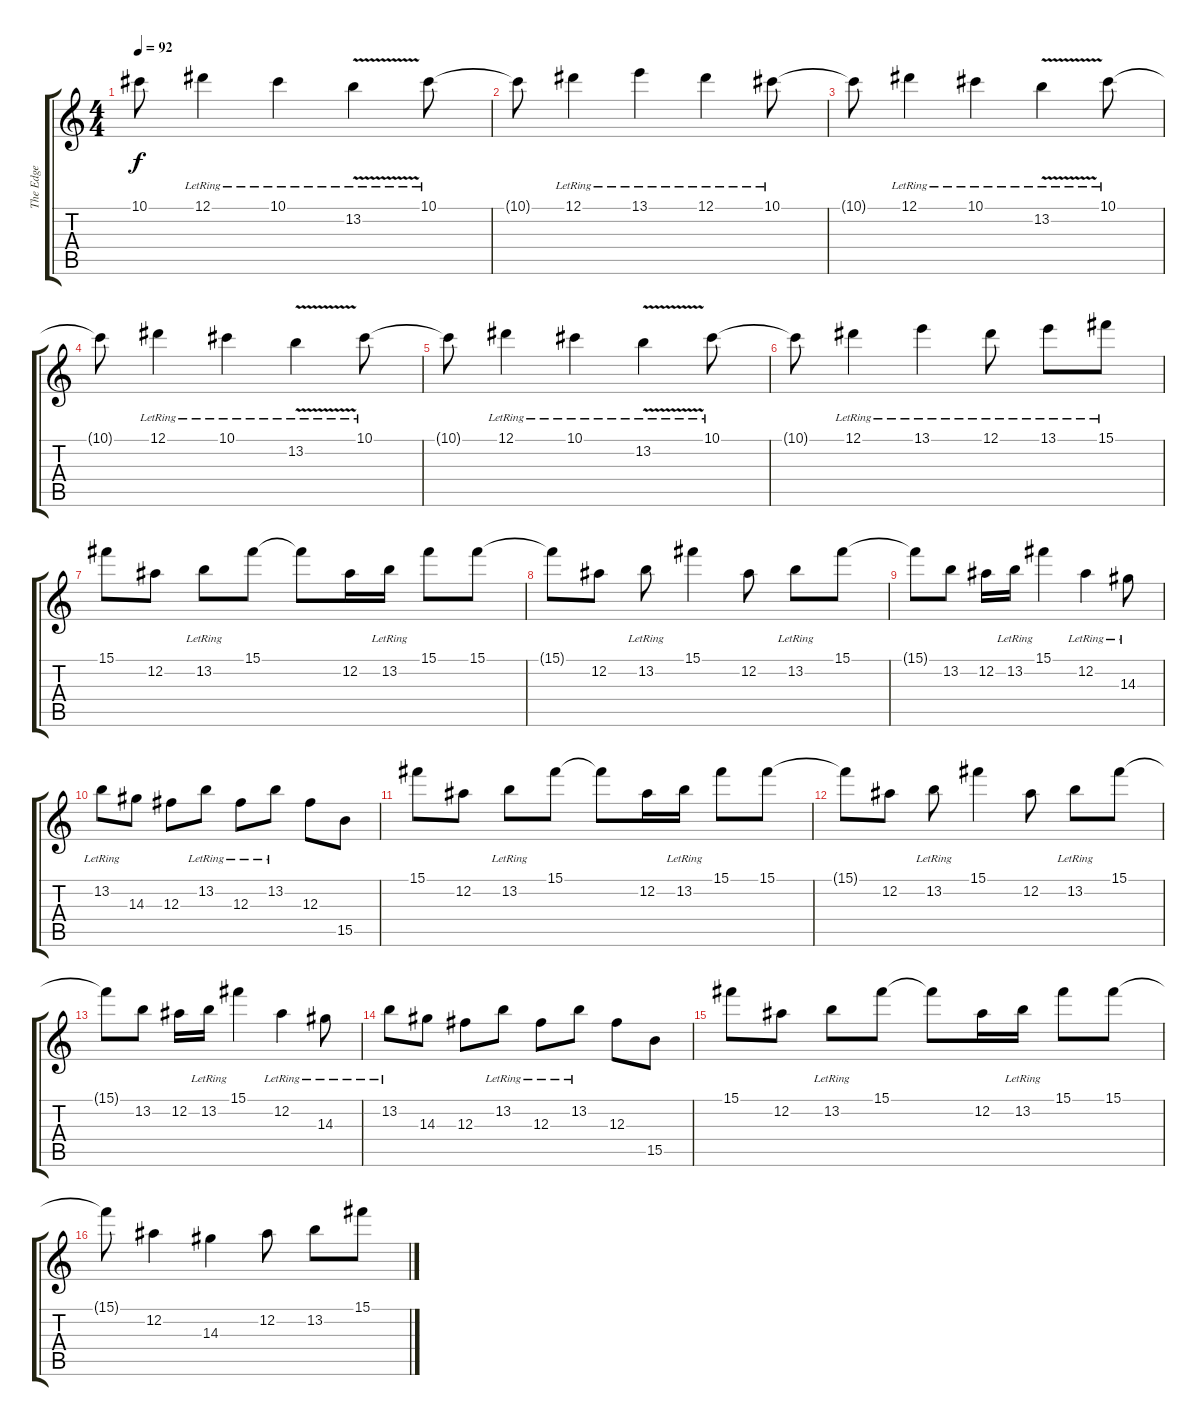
\track ("The Edge" "The Edge") {instrument electricguitarjazz}
\staff {score tabs}
\tuning (Eb4 Bb3 Gb3 Db3 Ab2 Eb2) {hide}
\ts (4 4)
\tempo 92
\clef g2
\ks c
10.1{t}.8{dy f} 12.1{lr}.4 10.1{lr}.4 13.2{v lr}.4 10.1{lr}.8 |
10.1{t}.8 12.1{lr}.4 13.1{lr}.4 12.1{lr}.4 10.1{lr}.8 |
10.1{t}.8 12.1{lr}.4 10.1{lr}.4 13.2{v lr}.4 10.1{lr}.8 |
10.1{t}.8 12.1{lr}.4 10.1{lr}.4 13.2{v lr}.4 10.1{lr}.8 |
10.1{t}.8 12.1{lr}.4 10.1{lr}.4 13.2{v lr}.4 10.1{lr}.8 |
10.1{t}.8 12.1{lr}.4 13.1{lr}.4 12.1{lr}.8 13.1{lr}.8 15.1{lr}.8 |
15.1.8 12.2.8 13.2{lr}.8 15.1.8 15.1{t}.8 12.2.16 13.2{lr}.16 15.1.8 15.1.8 |
15.1{t}.8 12.2.8 13.2{lr}.8 15.1.4 12.2.8 13.2{lr}.8 15.1.8 |
15.1{t}.8 13.2.8 12.2.16 13.2{lr}.16 15.1.4 12.2{lr}.4 14.3{lr}.8 |
13.2{lr}.8 14.3.8 12.3.8 13.2{lr}.8 12.3{lr}.8 13.2{lr}.8 12.3.8 15.5.8 |
15.1.8 12.2.8 13.2{lr}.8 15.1.8 15.1{t}.8 12.2.16 13.2{lr}.16 15.1.8 15.1.8 |
15.1{t}.8 12.2.8 13.2{lr}.8 15.1.4 12.2.8 13.2{lr}.8 15.1.8 |
15.1{t}.8 13.2.8 12.2.16 13.2{lr}.16 15.1.4 12.2{lr}.4 14.3{lr}.8 |
13.2{lr}.8 14.3.8 12.3.8 13.2{lr}.8 12.3{lr}.8 13.2{lr}.8 12.3.8 15.5.8 |
15.1.8 12.2.8 13.2{lr}.8 15.1.8 15.1{t}.8 12.2.16 13.2{lr}.16 15.1.8 15.1.8 |
15.1{t}.8 12.2.4 14.3.4 12.2.8 13.2.8 15.1.8
